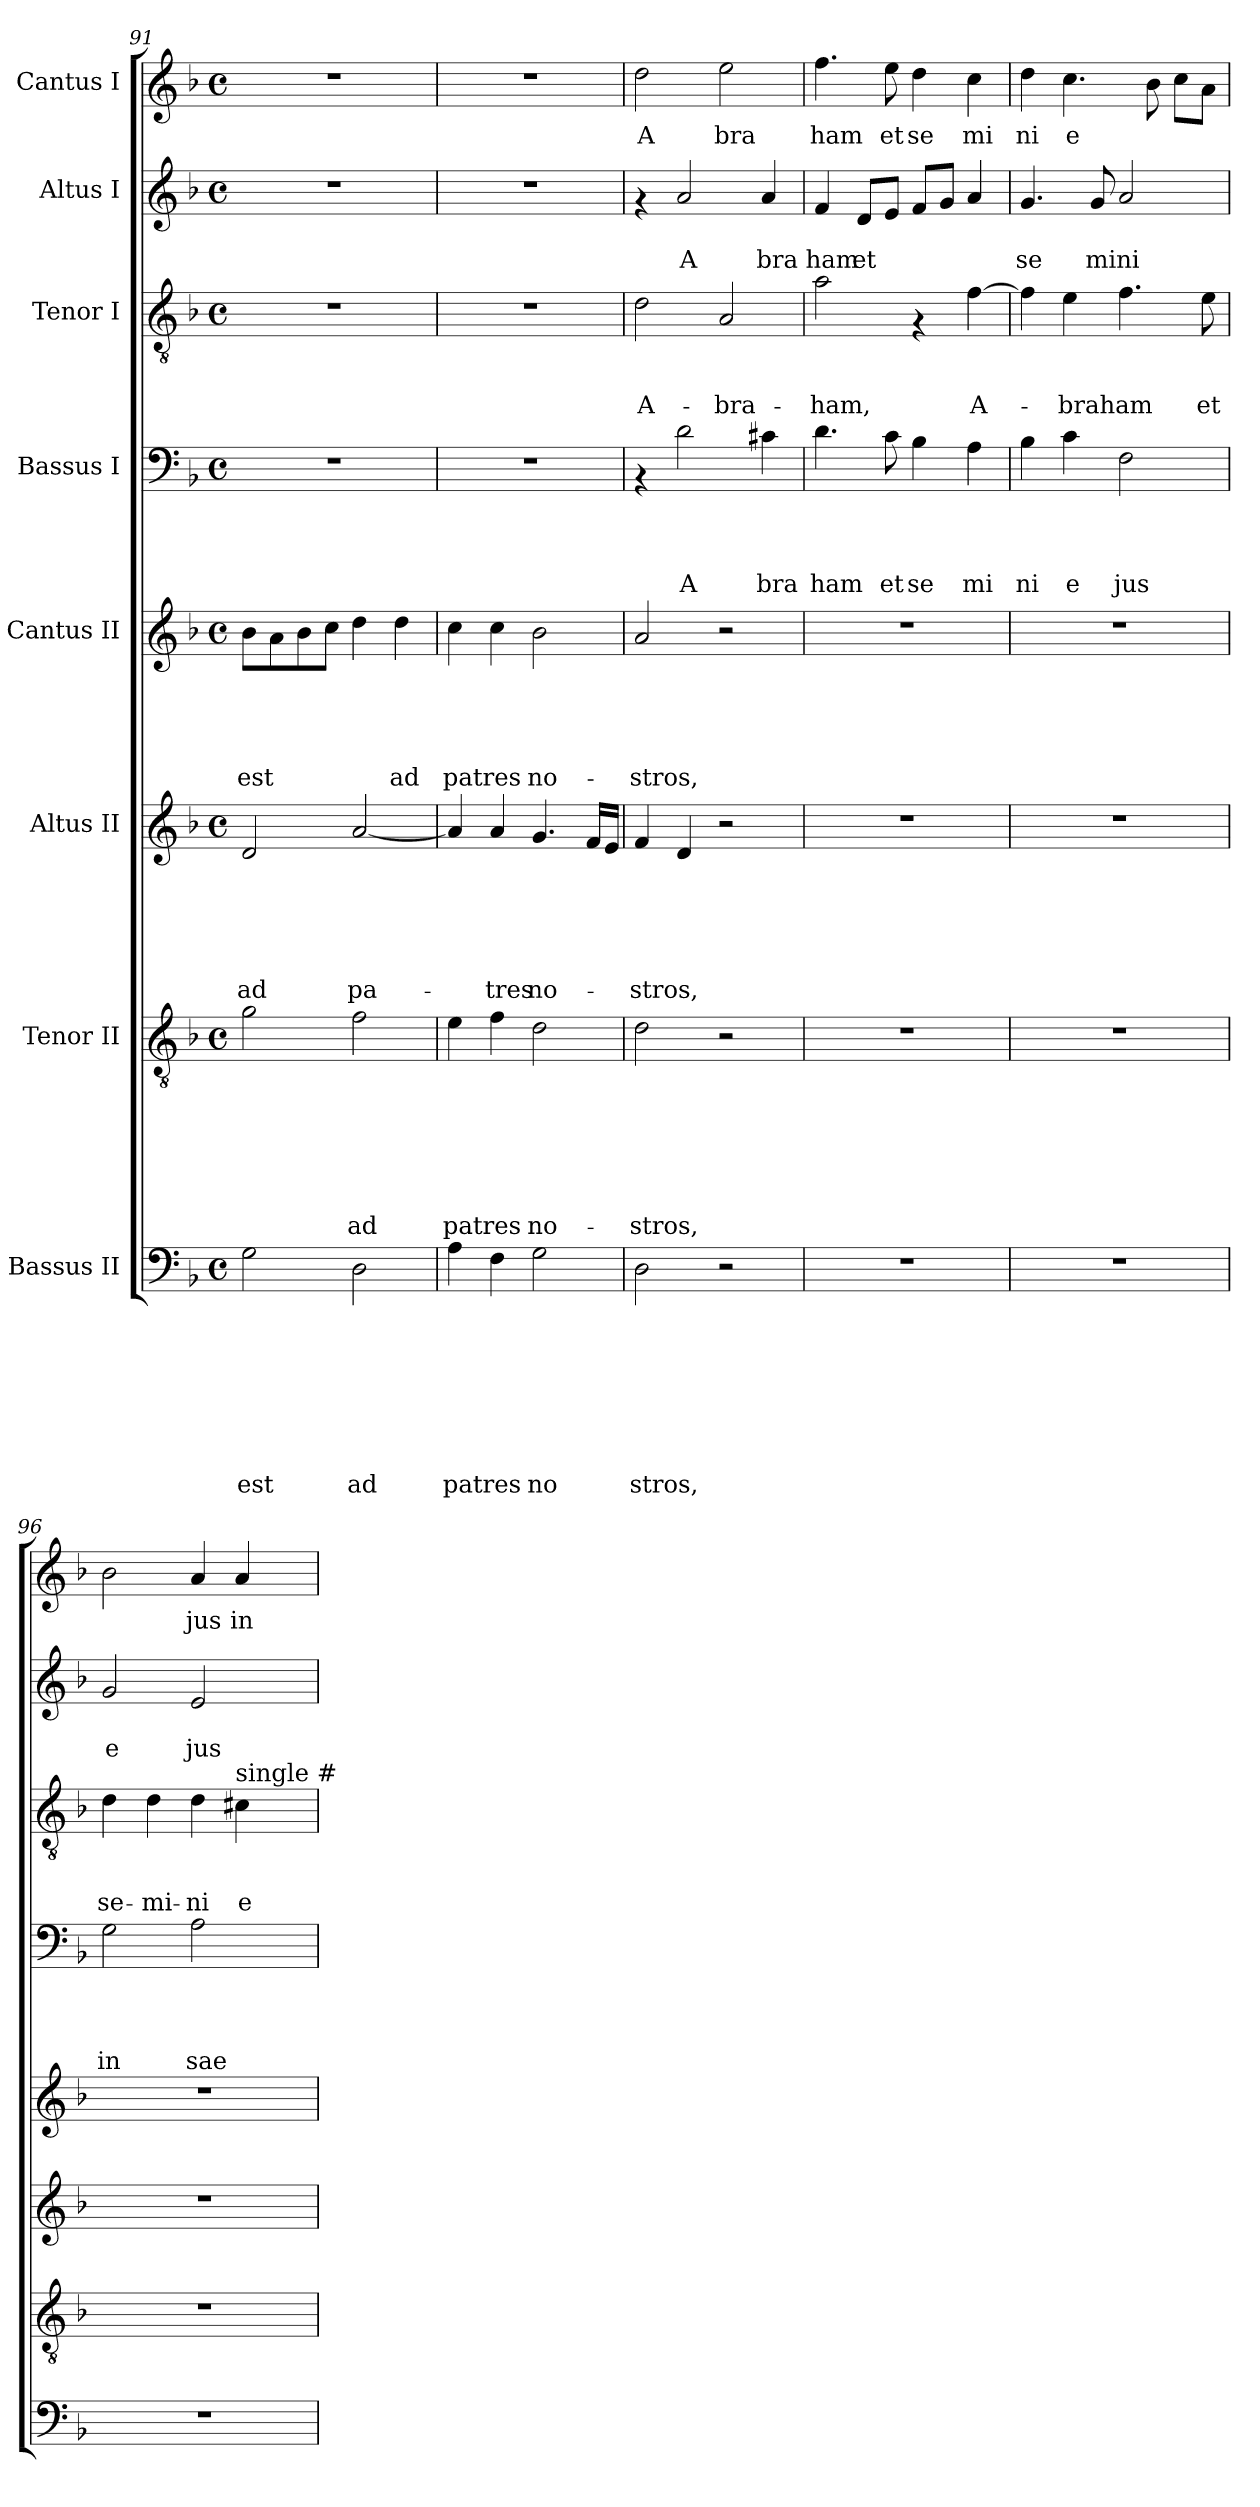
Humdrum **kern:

**kern	**text	**text	**text	**text	**text	**text	**text	**text	**kern	**text	**text	**text	**text	**text	**text	**text	**kern	**text	**text	**text	**text	**text	**text	**kern	**text	**text	**text	**text	**text	**kern	**text	**text	**text	**text	**kern	**text	**text	**text	**kern	**text	**text	**kern	**text
*part8	*part8	*part8	*part8	*part8	*part8	*part8	*part8	*part8	*part7	*part7	*part7	*part7	*part7	*part7	*part7	*part7	*part6	*part6	*part6	*part6	*part6	*part6	*part6	*part5	*part5	*part5	*part5	*part5	*part5	*part4	*part4	*part4	*part4	*part4	*part3	*part3	*part3	*part3	*part2	*part2	*part2	*part1	*part1
*staff8	*staff8	*staff8	*staff8	*staff8	*staff8	*staff8	*staff8	*staff8	*staff7	*staff7	*staff7	*staff7	*staff7	*staff7	*staff7	*staff7	*staff6	*staff6	*staff6	*staff6	*staff6	*staff6	*staff6	*staff5	*staff5	*staff5	*staff5	*staff5	*staff5	*staff4	*staff4	*staff4	*staff4	*staff4	*staff3	*staff3	*staff3	*staff3	*staff2	*staff2	*staff2	*staff1	*staff1
*I"Bassus II	*	*	*	*	*	*	*	*	*I"Tenor II	*	*	*	*	*	*	*	*I"Altus II	*	*	*	*	*	*	*I"Cantus II	*	*	*	*	*	*I"Bassus I	*	*	*	*	*I"Tenor I	*	*	*	*I"Altus I	*	*	*I"Cantus I	*
*clefF4	*	*	*	*	*	*	*	*	*clefGv2	*	*	*	*	*	*	*	*clefG2	*	*	*	*	*	*	*clefG2	*	*	*	*	*	*clefF4	*	*	*	*	*clefGv2	*	*	*	*clefG2	*	*	*clefG2	*
*k[b-]	*	*	*	*	*	*	*	*	*k[b-]	*	*	*	*	*	*	*	*k[b-]	*	*	*	*	*	*	*k[b-]	*	*	*	*	*	*k[b-]	*	*	*	*	*k[b-]	*	*	*	*k[b-]	*	*	*k[b-]	*
*F:	*	*	*	*	*	*	*	*	*F:	*	*	*	*	*	*	*	*F:	*	*	*	*	*	*	*F:	*	*	*	*	*	*F:	*	*	*	*	*F:	*	*	*	*F:	*	*	*F:	*
*M4/4	*	*	*	*	*	*	*	*	*M4/4	*	*	*	*	*	*	*	*M4/4	*	*	*	*	*	*	*M4/4	*	*	*	*	*	*M4/4	*	*	*	*	*M4/4	*	*	*	*M4/4	*	*	*M4/4	*
*met(c)	*	*	*	*	*	*	*	*	*met(c)	*	*	*	*	*	*	*	*met(c)	*	*	*	*	*	*	*met(c)	*	*	*	*	*	*met(c)	*	*	*	*	*met(c)	*	*	*	*met(c)	*	*	*met(c)	*
=91	=91	=91	=91	=91	=91	=91	=91	=91	=91	=91	=91	=91	=91	=91	=91	=91	=91	=91	=91	=91	=91	=91	=91	=91	=91	=91	=91	=91	=91	=91	=91	=91	=91	=91	=91	=91	=91	=91	=91	=91	=91	=91	=91
!	!	!	!	!	!	!	!	!LO:LY:b	!	!	!	!	!	!	!	!	!	!	!	!	!	!	!LO:LY:b	!	!	!	!	!	!LO:LY:b	!	!	!	!	!	!	!	!	!	!	!	!	!	!
2G\	.	.	.	.	.	.	.	est	2g\	.	.	.	.	.	.	.	2d/	.	.	.	.	.	ad	8b-\L	.	.	.	.	est	1r	.	.	.	.	1r	.	.	.	1r	.	.	1r	.
.	.	.	.	.	.	.	.	.	.	.	.	.	.	.	.	.	.	.	.	.	.	.	.	8a\	.	.	.	.	.	.	.	.	.	.	.	.	.	.	.	.	.	.	.
.	.	.	.	.	.	.	.	.	.	.	.	.	.	.	.	.	.	.	.	.	.	.	.	8b-\	.	.	.	.	.	.	.	.	.	.	.	.	.	.	.	.	.	.	.
.	.	.	.	.	.	.	.	.	.	.	.	.	.	.	.	.	.	.	.	.	.	.	.	8cc\J	.	.	.	.	.	.	.	.	.	.	.	.	.	.	.	.	.	.	.
!	!	!	!	!	!	!	!	!LO:LY:b	!	!	!	!	!	!	!	!LO:LY:b	!	!	!	!	!	!	!LO:LY:b	!	!	!	!	!	!	!	!	!	!	!	!	!	!	!	!	!	!	!	!
2D\	.	.	.	.	.	.	.	ad	2f\	.	.	.	.	.	.	ad	[<2a/	.	.	.	.	.	pa-	4dd\	.	.	.	.	.	.	.	.	.	.	.	.	.	.	.	.	.	.	.
!	!	!	!	!	!	!	!	!	!	!	!	!	!	!	!	!	!	!	!	!	!	!	!	!	!	!	!	!	!LO:LY:b	!	!	!	!	!	!	!	!	!	!	!	!	!	!
.	.	.	.	.	.	.	.	.	.	.	.	.	.	.	.	.	.	.	.	.	.	.	.	4dd\	.	.	.	.	ad	.	.	.	.	.	.	.	.	.	.	.	.	.	.
=92	=92	=92	=92	=92	=92	=92	=92	=92	=92	=92	=92	=92	=92	=92	=92	=92	=92	=92	=92	=92	=92	=92	=92	=92	=92	=92	=92	=92	=92	=92	=92	=92	=92	=92	=92	=92	=92	=92	=92	=92	=92	=92	=92
!	!	!	!	!	!	!	!	!LO:LY:b	!	!	!	!	!	!	!	!LO:LY:b	!	!	!	!	!	!	!	!	!	!	!	!	!LO:LY:b	!	!	!	!	!	!	!	!	!	!	!	!	!	!
4A\	.	.	.	.	.	.	.	patres	4e\	.	.	.	.	.	.	patres	4a/]	.	.	.	.	.	.	4cc\	.	.	.	.	patres	1r	.	.	.	.	1r	.	.	.	1r	.	.	1r	.
!	!	!	!	!	!	!	!	!	!	!	!	!	!	!	!	!	!	!	!	!	!	!	!LO:LY:b	!	!	!	!	!	!	!	!	!	!	!	!	!	!	!	!	!	!	!	!
4F\	.	.	.	.	.	.	.	.	4f\	.	.	.	.	.	.	.	4a/	.	.	.	.	.	-tres	4cc\	.	.	.	.	.	.	.	.	.	.	.	.	.	.	.	.	.	.	.
!	!	!	!	!	!	!	!	!LO:LY:b	!	!	!	!	!	!	!	!LO:LY:b	!	!	!	!	!	!	!LO:LY:b	!	!	!	!	!	!LO:LY:b	!	!	!	!	!	!	!	!	!	!	!	!	!	!
2G\	.	.	.	.	.	.	.	no	2d\	.	.	.	.	.	.	no-	4.g/	.	.	.	.	.	no-	2b-\	.	.	.	.	no-	.	.	.	.	.	.	.	.	.	.	.	.	.	.
.	.	.	.	.	.	.	.	.	.	.	.	.	.	.	.	.	16f/LL	.	.	.	.	.	.	.	.	.	.	.	.	.	.	.	.	.	.	.	.	.	.	.	.	.	.
.	.	.	.	.	.	.	.	.	.	.	.	.	.	.	.	.	16e/JJ	.	.	.	.	.	.	.	.	.	.	.	.	.	.	.	.	.	.	.	.	.	.	.	.	.	.
!!LO:PB:g=z
=93	=93	=93	=93	=93	=93	=93	=93	=93	=93	=93	=93	=93	=93	=93	=93	=93	=93	=93	=93	=93	=93	=93	=93	=93	=93	=93	=93	=93	=93	=93	=93	=93	=93	=93	=93	=93	=93	=93	=93	=93	=93	=93	=93
!	!	!	!	!	!	!	!	!LO:LY:b	!	!	!	!	!	!	!	!LO:LY:b	!	!	!	!	!	!	!LO:LY:b	!	!	!	!	!	!LO:LY:b	!	!	!	!	!	!	!	!	!LO:LY:b	!	!	!	!	!LO:LY:b
2D\	.	.	.	.	.	.	.	stros,	2d\	.	.	.	.	.	.	-stros,	4f/	.	.	.	.	.	-stros,	2a/	.	.	.	.	-stros,	4rAA	.	.	.	.	2d\	.	.	A-	4rf	.	.	2dd\	A
!	!	!	!	!	!	!	!	!	!	!	!	!	!	!	!	!	!	!	!	!	!	!	!	!	!	!	!	!	!	!	!	!	!	!LO:LY:b	!	!	!	!	!	!	!LO:LY:b	!	!
.	.	.	.	.	.	.	.	.	.	.	.	.	.	.	.	.	4d/	.	.	.	.	.	.	.	.	.	.	.	.	2d\	.	.	.	A	.	.	.	.	2a/	.	A	.	.
!	!	!	!	!	!	!	!	!	!	!	!	!	!	!	!	!	!	!	!	!	!	!	!	!	!	!	!	!	!	!	!	!	!	!	!	!	!	!LO:LY:b	!	!	!	!	!LO:LY:b
2r	.	.	.	.	.	.	.	.	2r	.	.	.	.	.	.	.	2r	.	.	.	.	.	.	2r	.	.	.	.	.	.	.	.	.	.	2A/	.	.	-bra-	.	.	.	2ee\	bra
!	!	!	!	!	!	!	!	!	!	!	!	!	!	!	!	!	!	!	!	!	!	!	!	!	!	!	!	!	!	!	!	!	!	!LO:LY:b	!	!	!	!	!	!	!LO:LY:b	!	!
.	.	.	.	.	.	.	.	.	.	.	.	.	.	.	.	.	.	.	.	.	.	.	.	.	.	.	.	.	.	4c#X\	.	.	.	bra	.	.	.	.	4a/	.	bra	.	.
=94	=94	=94	=94	=94	=94	=94	=94	=94	=94	=94	=94	=94	=94	=94	=94	=94	=94	=94	=94	=94	=94	=94	=94	=94	=94	=94	=94	=94	=94	=94	=94	=94	=94	=94	=94	=94	=94	=94	=94	=94	=94	=94	=94
!	!	!	!	!	!	!	!	!	!	!	!	!	!	!	!	!	!	!	!	!	!	!	!	!	!	!	!	!	!	!	!	!	!	!LO:LY:b	!	!	!	!LO:LY:b	!	!	!LO:LY:b	!	!LO:LY:b
1r	.	.	.	.	.	.	.	.	1r	.	.	.	.	.	.	.	1r	.	.	.	.	.	.	1r	.	.	.	.	.	4.d\	.	.	.	ham	2a\	.	.	-ham,	4f/	.	ham	4.ff\	ham
!	!	!	!	!	!	!	!	!	!	!	!	!	!	!	!	!	!	!	!	!	!	!	!	!	!	!	!	!	!	!	!	!	!	!	!	!	!	!	!	!	!LO:LY:b	!	!
.	.	.	.	.	.	.	.	.	.	.	.	.	.	.	.	.	.	.	.	.	.	.	.	.	.	.	.	.	.	.	.	.	.	.	.	.	.	.	8d/L	.	et	.	.
!	!	!	!	!	!	!	!	!	!	!	!	!	!	!	!	!	!	!	!	!	!	!	!	!	!	!	!	!	!	!	!	!	!	!LO:LY:b	!	!	!	!	!	!	!	!	!LO:LY:b
.	.	.	.	.	.	.	.	.	.	.	.	.	.	.	.	.	.	.	.	.	.	.	.	.	.	.	.	.	.	8c\	.	.	.	et	.	.	.	.	8e/J	.	.	8ee\	et
!	!	!	!	!	!	!	!	!	!	!	!	!	!	!	!	!	!	!	!	!	!	!	!	!	!	!	!	!	!	!	!	!	!	!LO:LY:b	!	!	!	!	!	!	!	!	!LO:LY:b
.	.	.	.	.	.	.	.	.	.	.	.	.	.	.	.	.	.	.	.	.	.	.	.	.	.	.	.	.	.	4B-\	.	.	.	se	4rF	.	.	.	8f/L	.	.	4dd\	se
.	.	.	.	.	.	.	.	.	.	.	.	.	.	.	.	.	.	.	.	.	.	.	.	.	.	.	.	.	.	.	.	.	.	.	.	.	.	.	8g/J	.	.	.	.
!	!	!	!	!	!	!	!	!	!	!	!	!	!	!	!	!	!	!	!	!	!	!	!	!	!	!	!	!	!	!	!	!	!	!LO:LY:b	!	!	!	!LO:LY:b	!	!	!	!	!LO:LY:b
.	.	.	.	.	.	.	.	.	.	.	.	.	.	.	.	.	.	.	.	.	.	.	.	.	.	.	.	.	.	4A\	.	.	.	mi	[>4f\	.	.	A-	4a/	.	.	4cc\	mi
=95	=95	=95	=95	=95	=95	=95	=95	=95	=95	=95	=95	=95	=95	=95	=95	=95	=95	=95	=95	=95	=95	=95	=95	=95	=95	=95	=95	=95	=95	=95	=95	=95	=95	=95	=95	=95	=95	=95	=95	=95	=95	=95	=95
!	!	!	!	!	!	!	!	!	!	!	!	!	!	!	!	!	!	!	!	!	!	!	!	!	!	!	!	!	!	!	!	!	!	!LO:LY:b	!	!	!	!	!	!	!LO:LY:b	!	!LO:LY:b
1r	.	.	.	.	.	.	.	.	1r	.	.	.	.	.	.	.	1r	.	.	.	.	.	.	1r	.	.	.	.	.	4B-\	.	.	.	ni	4f\]	.	.	.	4.g/	.	se	4dd\	ni
!	!	!	!	!	!	!	!	!	!	!	!	!	!	!	!	!	!	!	!	!	!	!	!	!	!	!	!	!	!	!	!	!	!	!LO:LY:b	!	!	!	!LO:LY:b	!	!	!	!	!LO:LY:b
.	.	.	.	.	.	.	.	.	.	.	.	.	.	.	.	.	.	.	.	.	.	.	.	.	.	.	.	.	.	4c\	.	.	.	e	4e\	.	.	-braham	.	.	.	4.cc\	e
!	!	!	!	!	!	!	!	!	!	!	!	!	!	!	!	!	!	!	!	!	!	!	!	!	!	!	!	!	!	!	!	!	!	!	!	!	!	!	!	!	!LO:LY:b	!	!
.	.	.	.	.	.	.	.	.	.	.	.	.	.	.	.	.	.	.	.	.	.	.	.	.	.	.	.	.	.	.	.	.	.	.	.	.	.	.	8g/	.	mini	.	.
!	!	!	!	!	!	!	!	!	!	!	!	!	!	!	!	!	!	!	!	!	!	!	!	!	!	!	!	!	!	!	!	!	!	!LO:LY:b	!	!	!	!	!	!	!	!	!
.	.	.	.	.	.	.	.	.	.	.	.	.	.	.	.	.	.	.	.	.	.	.	.	.	.	.	.	.	.	2F\	.	.	.	jus	4.f\	.	.	.	2a/	.	.	.	.
.	.	.	.	.	.	.	.	.	.	.	.	.	.	.	.	.	.	.	.	.	.	.	.	.	.	.	.	.	.	.	.	.	.	.	.	.	.	.	.	.	.	8b-\	.
.	.	.	.	.	.	.	.	.	.	.	.	.	.	.	.	.	.	.	.	.	.	.	.	.	.	.	.	.	.	.	.	.	.	.	.	.	.	.	.	.	.	8cc\L	.
!	!	!	!	!	!	!	!	!	!	!	!	!	!	!	!	!	!	!	!	!	!	!	!	!	!	!	!	!	!	!	!	!	!	!	!	!	!	!LO:LY:b	!	!	!	!	!
.	.	.	.	.	.	.	.	.	.	.	.	.	.	.	.	.	.	.	.	.	.	.	.	.	.	.	.	.	.	.	.	.	.	.	8e\	.	.	et	.	.	.	8a\J	.
=96	=96	=96	=96	=96	=96	=96	=96	=96	=96	=96	=96	=96	=96	=96	=96	=96	=96	=96	=96	=96	=96	=96	=96	=96	=96	=96	=96	=96	=96	=96	=96	=96	=96	=96	=96	=96	=96	=96	=96	=96	=96	=96	=96
!	!	!	!	!	!	!	!	!	!	!	!	!	!	!	!	!	!	!	!	!	!	!	!	!	!	!	!	!	!	!	!	!	!	!LO:LY:b	!	!	!	!LO:LY:b	!	!	!LO:LY:b	!	!
1r	.	.	.	.	.	.	.	.	1r	.	.	.	.	.	.	.	1r	.	.	.	.	.	.	1r	.	.	.	.	.	2G\	.	.	.	in	4d\	.	.	se-	2g/	.	e	2b-\	.
!	!	!	!	!	!	!	!	!	!	!	!	!	!	!	!	!	!	!	!	!	!	!	!	!	!	!	!	!	!	!	!	!	!	!	!	!	!	!LO:LY:b	!	!	!	!	!
.	.	.	.	.	.	.	.	.	.	.	.	.	.	.	.	.	.	.	.	.	.	.	.	.	.	.	.	.	.	.	.	.	.	.	4d\	.	.	-mi-	.	.	.	.	.
!	!	!	!	!	!	!	!	!	!	!	!	!	!	!	!	!	!	!	!	!	!	!	!	!	!	!	!	!	!	!	!	!	!	!LO:LY:b	!	!	!	!LO:LY:b	!	!	!LO:LY:b	!	!LO:LY:b
.	.	.	.	.	.	.	.	.	.	.	.	.	.	.	.	.	.	.	.	.	.	.	.	.	.	.	.	.	.	2A\	.	.	.	sae	4d\	.	.	-ni	2e/	.	jus	4a/	jus
!	!	!	!	!	!	!	!	!	!	!	!	!	!	!	!	!	!	!	!	!	!	!	!	!	!	!	!	!	!	!	!	!	!	!	!LO:TX:a:t=single #	!	!	!	!	!	!	!	!
!	!	!	!	!	!	!	!	!	!	!	!	!	!	!	!	!	!	!	!	!	!	!	!	!	!	!	!	!	!	!	!	!	!	!	!	!	!	!LO:LY:b	!	!	!	!	!LO:LY:b
.	.	.	.	.	.	.	.	.	.	.	.	.	.	.	.	.	.	.	.	.	.	.	.	.	.	.	.	.	.	.	.	.	.	.	4c#\	.	.	e-	.	.	.	4a/	in
=	=	=	=	=	=	=	=	=	=	=	=	=	=	=	=	=	=	=	=	=	=	=	=	=	=	=	=	=	=	=	=	=	=	=	=	=	=	=	=	=	=	=	=
*-	*-	*-	*-	*-	*-	*-	*-	*-	*-	*-	*-	*-	*-	*-	*-	*-	*-	*-	*-	*-	*-	*-	*-	*-	*-	*-	*-	*-	*-	*-	*-	*-	*-	*-	*-	*-	*-	*-	*-	*-	*-	*-	*-
